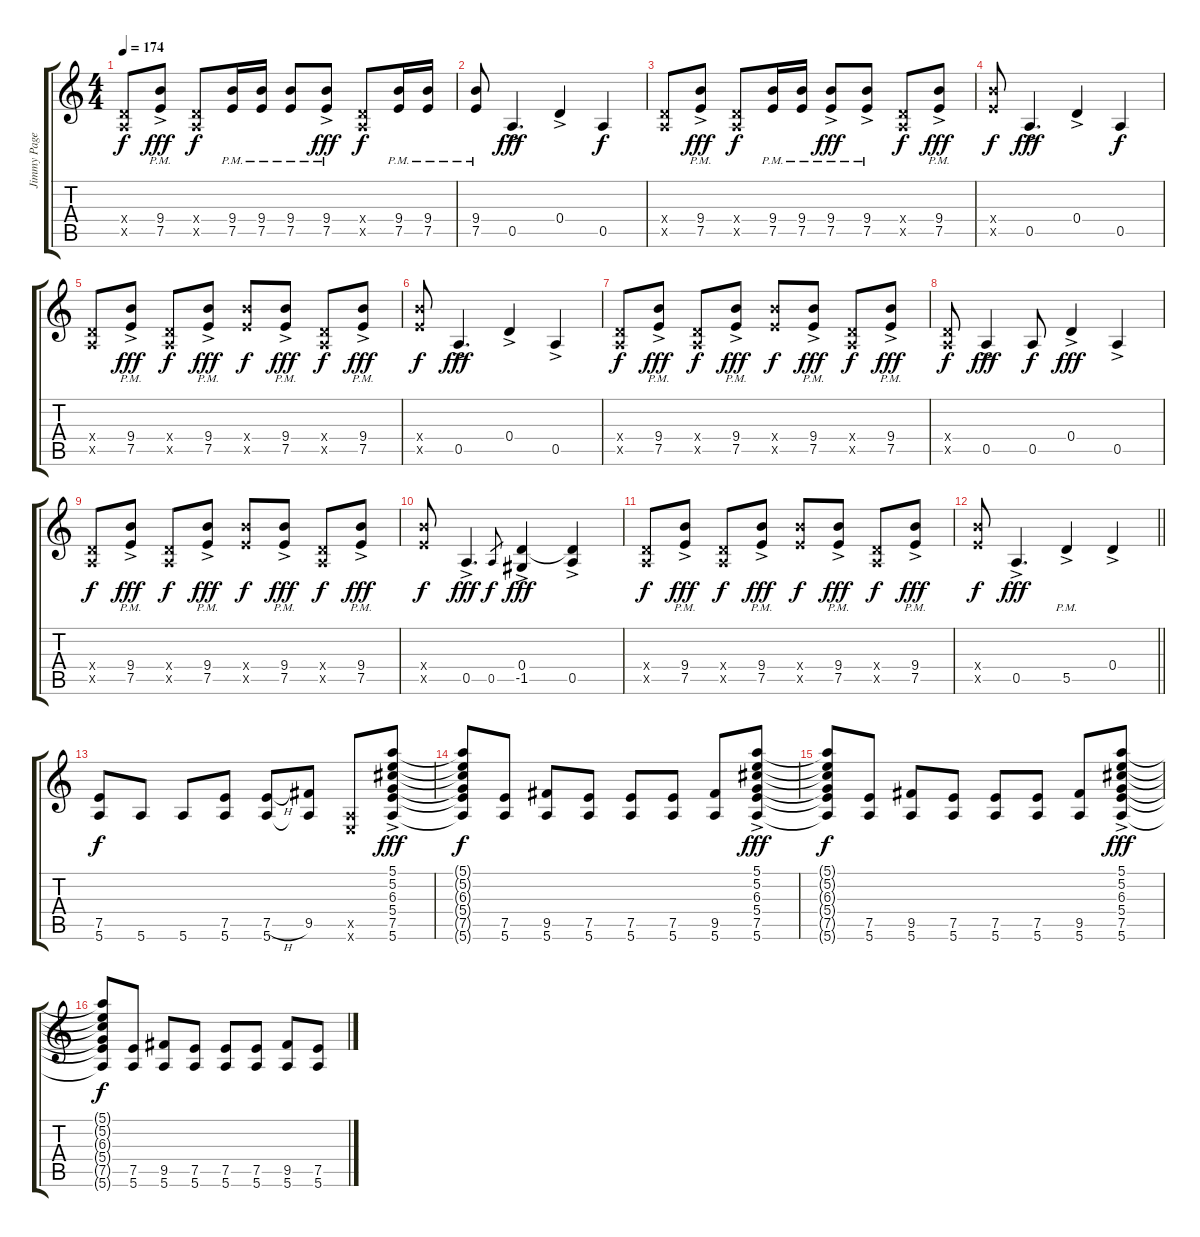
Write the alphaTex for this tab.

\track ("Jimmy Page - Guitar" "Jimmy Page") {instrument overdrivenguitar}
\staff {score tabs}
\tuning (E4 B3 G3 D3 A2 E2) {hide}
\ts (4 4)
\tempo 174
\clef g2
\ks c
(0.4{x} 0.5{x}).8{dy f} (9.4{ac pm} 7.5{ac pm}).8{dy fff} (0.4{x} 0.5{x}).8{dy f} (9.4{pm} 7.5{pm}).16 (9.4{pm} 7.5{pm}).16 (9.4{pm} 7.5{pm}).8 (9.4{ac pm} 7.5{ac pm}).8{dy fff} (0.4{x} 0.5{x}).8{dy f} (9.4{pm} 7.5{pm}).16 (9.4{pm} 7.5{pm}).16 |
(9.4{pm} 7.5{pm}).8 0.5{ac}.4{d dy fff} 0.4{ac}.4 0.5.4{dy f} |
(0.4{x} 0.5{x}).8 (9.4{ac pm} 7.5{ac pm}).8{dy fff} (0.4{x} 0.5{x}).8{dy f} (9.4{pm} 7.5{pm}).16 (9.4{pm} 7.5{pm}).16 (9.4{ac pm} 7.5{ac pm}).8{dy fff} (9.4{ac pm} 7.5{ac pm}).8 (0.4{x} 0.5{x}).8{dy f} (9.4{ac pm} 7.5{ac pm}).8{dy fff} |
(9.4{x} 7.5{x}).8{dy f} 0.5{ac}.4{d dy fff} 0.4{ac}.4 0.5.4{dy f} |
(0.4{x} 0.5{x}).8 (9.4{ac pm} 7.5{ac pm}).8{dy fff} (0.4{x} 0.5{x}).8{dy f} (9.4{ac pm} 7.5{ac pm}).8{dy fff} (9.4{x} 7.5{x}).8{dy f} (9.4{ac pm} 7.5{ac pm}).8{dy fff} (0.4{x} 0.5{x}).8{dy f} (9.4{ac pm} 7.5{ac pm}).8{dy fff} |
(9.4{x} 7.5{x}).8{dy f} 0.5{ac}.4{d dy fff} 0.4{ac}.4 0.5{ac}.4 |
(0.4{x} 0.5{x}).8{dy f} (9.4{ac pm} 7.5{ac pm}).8{dy fff} (0.4{x} 0.5{x}).8{dy f} (9.4{ac pm} 7.5{ac pm}).8{dy fff} (9.4{x} 7.5{x}).8{dy f} (9.4{ac pm} 7.5{ac pm}).8{dy fff} (0.4{x} 0.5{x}).8{dy f} (9.4{ac pm} 7.5{ac pm}).8{dy fff} |
(0.4{x} 0.5{x}).8{dy f} 0.5{ac}.4{dy fff} 0.5.8{dy f} 0.4{ac}.4{dy fff} 0.5{ac}.4 |
(0.4{x} 0.5{x}).8{dy f} (9.4{ac pm} 7.5{ac pm}).8{dy fff} (0.4{x} 0.5{x}).8{dy f} (9.4{ac pm} 7.5{ac pm}).8{dy fff} (9.4{x} 7.5{x}).8{dy f} (9.4{ac pm} 7.5{ac pm}).8{dy fff} (0.4{x} 0.5{x}).8{dy f} (9.4{ac pm} 7.5{ac pm}).8{dy fff} |
(9.4{x} 7.5{x}).8{dy f} 0.5{ac}.4{d dy fff} 0.5.8{gr dy f} (0.4{ac} -1.5).4{dy fff} (0.4{t} 0.5{ac}).4 |
(0.4{x} 0.5{x}).8{dy f} (9.4{ac pm} 7.5{ac pm}).8{dy fff} (0.4{x} 0.5{x}).8{dy f} (9.4{ac pm} 7.5{ac pm}).8{dy fff} (9.4{x} 7.5{x}).8{dy f} (9.4{ac pm} 7.5{ac pm}).8{dy fff} (0.4{x} 0.5{x}).8{dy f} (9.4{ac pm} 7.5{ac pm}).8{dy fff} |
\barLineRight lightlight
(9.4{x} 7.5{x}).8{dy f} 0.5{ac}.4{d dy fff} 5.5{ac pm}.4 0.4{ac}.4 |
(7.5 5.6).8{dy f} 5.6.8 5.6.8 (7.5 5.6).8 (7.5{h} 5.6).8 (9.5 5.6{t}).8 (0.5{x} 0.6{x}).8 (5.1{ac} 5.2{ac} 6.3{ac} 5.4{ac} 7.5{ac} 5.6{ac}).8{dy fff} |
(5.1{t} 5.2{t} 6.3{t} 5.4{t} 7.5{t} 5.6{t}).8{dy f} (7.5 5.6).8 (9.5 5.6).8 (7.5 5.6).8 (7.5 5.6).8 (7.5 5.6).8 (9.5 5.6).8 (5.1{ac} 5.2{ac} 6.3{ac} 5.4{ac} 7.5{ac} 5.6{ac}).8{dy fff} |
(5.1{t} 5.2{t} 6.3{t} 5.4{t} 7.5{t} 5.6{t}).8{dy f} (7.5 5.6).8 (9.5 5.6).8 (7.5 5.6).8 (7.5 5.6).8 (7.5 5.6).8 (9.5 5.6).8 (5.1{ac} 5.2{ac} 6.3{ac} 5.4{ac} 7.5{ac} 5.6{ac}).8{dy fff} |
(5.1{t} 5.2{t} 6.3{t} 5.4{t} 7.5{t} 5.6{t}).8{dy f} (7.5 5.6).8 (9.5 5.6).8 (7.5 5.6).8 (7.5 5.6).8 (7.5 5.6).8 (9.5 5.6).8 (7.5 5.6).8
